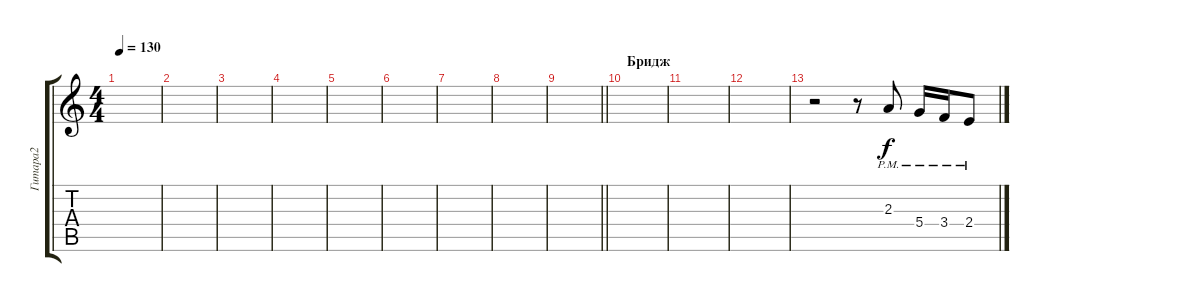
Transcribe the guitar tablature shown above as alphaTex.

\track ("Гитара2" "Гитара2") {instrument distortionguitar}
\staff {score tabs}
\tuning (E4 B3 G3 D3 A2 E2) {hide}
\ts (4 4)
\tempo 130
\clef g2
\ks c
|
|
|
|
|
|
|
|
\barLineRight lightlight
|
\section ("" "Бридж")
|
|
|
r.2 r.8 2.3{pm}.8 5.4{pm}.16 3.4{pm}.16 2.4{pm}.8
